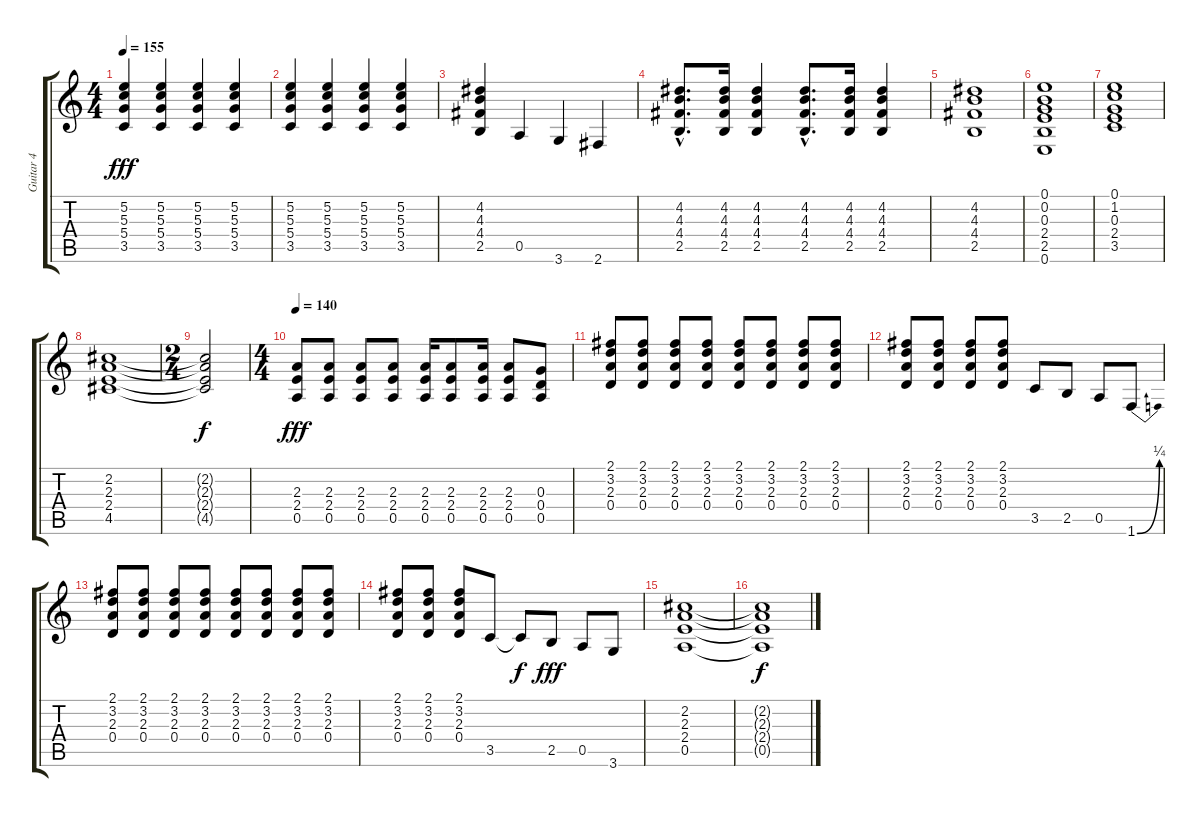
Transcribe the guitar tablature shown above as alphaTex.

\track ("Guitar 4" "Guitar 4") {instrument distortionguitar}
\staff {score tabs}
\tuning (E4 B3 G3 D3 A2 E2) {hide}
\ts (4 4)
\tempo 155
\clef g2
\ks c
(5.2 5.3 5.4 3.5).4{dy fff} (5.2 5.3 5.4 3.5).4 (5.2 5.3 5.4 3.5).4 (5.2 5.3 5.4 3.5).4 |
(5.2 5.3 5.4 3.5).4 (5.2 5.3 5.4 3.5).4 (5.2 5.3 5.4 3.5).4 (5.2 5.3 5.4 3.5).4 |
(4.2 4.3 4.4 2.5).4 0.5.4 3.6.4 2.6.4 |
(4.2{hac} 4.3{hac} 4.4{hac} 2.5{hac}).8{d} (4.2 4.3 4.4 2.5).16 (4.2 4.3 4.4 2.5).4 (4.2{hac} 4.3{hac} 4.4{hac} 2.5{hac}).8{d} (4.2 4.3 4.4 2.5).16 (4.2 4.3 4.4 2.5).4 |
(4.2 4.3 4.4 2.5).1 |
(0.1 0.2 0.3 2.4 2.5 0.6).1 |
(0.1 1.2 0.3 2.4 3.5).1 |
(2.2 2.3 2.4 4.5).1 |
\ts (2 4)
(2.2{t} 2.3{t} 2.4{t} 4.5{t}).2{dy f} |
\ts (4 4)
\tempo 140
(2.3 2.4 0.5).8{dy fff} (2.3 2.4 0.5).8 (2.3 2.4 0.5).8 (2.3 2.4 0.5).8 (2.3 2.4 0.5).16 (2.3 2.4 0.5).8 (2.3 2.4 0.5).16 (2.3 2.4 0.5).8 (0.3 0.4 0.5).8 |
(2.1 3.2 2.3 0.4).8 (2.1 3.2 2.3 0.4).8 (2.1 3.2 2.3 0.4).8 (2.1 3.2 2.3 0.4).8 (2.1 3.2 2.3 0.4).8 (2.1 3.2 2.3 0.4).8 (2.1 3.2 2.3 0.4).8 (2.1 3.2 2.3 0.4).8 |
(2.1 3.2 2.3 0.4).8 (2.1 3.2 2.3 0.4).8 (2.1 3.2 2.3 0.4).8 (2.1 3.2 2.3 0.4).8 3.5.8 2.5.8 0.5.8 1.6{be (bend 0 0 60 1)}.8 |
(2.1 3.2 2.3 0.4).8 (2.1 3.2 2.3 0.4).8 (2.1 3.2 2.3 0.4).8 (2.1 3.2 2.3 0.4).8 (2.1 3.2 2.3 0.4).8 (2.1 3.2 2.3 0.4).8 (2.1 3.2 2.3 0.4).8 (2.1 3.2 2.3 0.4).8 |
(2.1 3.2 2.3 0.4).8 (2.1 3.2 2.3 0.4).8 (2.1 3.2 2.3 0.4).8 3.5.8 3.5{t}.8{dy f} 2.5.8{dy fff} 0.5.8 3.6.8 |
(2.2 2.3 2.4 0.5).1 |
(2.2{t} 2.3{t} 2.4{t} 0.5{t}).1{dy f}
